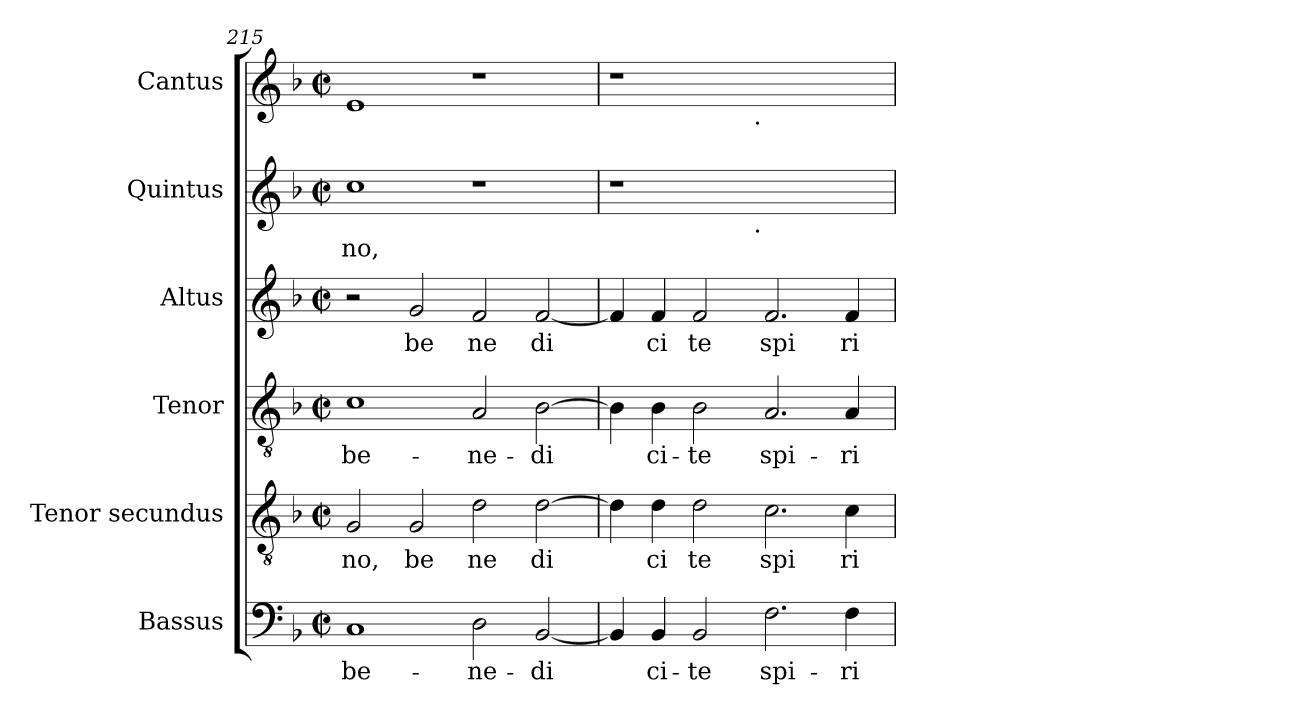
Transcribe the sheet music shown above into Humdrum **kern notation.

**kern	**text	**kern	**text	**kern	**text	**kern	**text	**kern	**text	**kern	**text
*part6	*part6	*part5	*part5	*part4	*part4	*part3	*part3	*part2	*part2	*part1	*part1
*staff6	*staff6	*staff5	*staff5	*staff4	*staff4	*staff3	*staff3	*staff2	*staff2	*staff1	*staff1
*I"Bassus	*	*I"Tenor  secundus	*	*I"Tenor	*	*I"Altus	*	*I"Quintus	*	*I"Cantus	*
*I'B	*	*	*	*I'T	*	*I'A	*	*I'Q	*	*I'C	*
*clefF4	*	*clefGv2	*	*clefGv2	*	*clefG2	*	*clefG2	*	*clefG2	*
*k[b-]	*	*k[b-]	*	*k[b-]	*	*k[b-]	*	*k[b-]	*	*k[b-]	*
*F:	*	*F:	*	*F:	*	*F:	*	*F:	*	*F:	*
*M2/2	*	*M2/2	*	*M2/2	*	*M2/2	*	*M2/2	*	*M2/2	*
*met(c|)	*	*met(c|)	*	*met(c|)	*	*met(c|)	*	*met(c|)	*	*met(c|)	*
=215	=215	=215	=215	=215	=215	=215	=215	=215	=215	=215	=215
!	!LO:LY:b:cj	!	!LO:LY:b:cj	!	!LO:LY:b:cj	!	!	!	!LO:LY:b:cj	!	!LO:LY:b:cj
1C	be-	2G/	no,	1c	be-	2r	.	1cc	no,	1e	.
!	!	!	!LO:LY:b:cj	!	!	!	!LO:LY:b:cj	!	!	!	!
.	.	2G/	be	.	.	2g/	be	.	.	.	.
!	!LO:LY:b:cj	!	!LO:LY:b:cj	!	!LO:LY:b:cj	!	!LO:LY:b:cj	!	!	!	!
2D\	-ne-	2d\	ne	2A/	-ne-	2f/	ne	1r	.	1r	.
!	!LO:LY:b:cj	!	!LO:LY:b:cj	!	!LO:LY:b:cj	!	!LO:LY:b:cj	!	!	!	!
[<2BB-/	-di-	[>2d\	di	[>2B-\	-di-	[<2f/	di	.	.	.	.
=216	=216	=216	=216	=216	=216	=216	=216	=216	=216	=216	=216
!	!LO:LY:b:cj	!	!LO:LY:b:cj	!	!LO:LY:b:cj	!	!LO:LY:b:cj	!	!	!	!
*	*	*	*	*	*	*	*	*^	*	*^	*
4BB-/]	--	4d\]	.	4B-\]	--	4f/]	.	1r	2ryy	.	1r	2ryy	.
!	!LO:LY:b:cj	!	!LO:LY:b:cj	!	!LO:LY:b:cj	!	!LO:LY:b:cj	!	!	!	!	!	!
4BB-/	-ci-	4d\	ci	4B-\	-ci-	4f/	ci	.	.	.	.	.	.
!	!LO:LY:b:cj	!	!LO:LY:b:cj	!	!LO:LY:b:cj	!	!LO:LY:b:cj	!	!	!	!	!	!
2BB-/	-te	2d\	te	2B-\	-te	2f/	te	.	4...ryy	.	.	4...ryy	.
!	!	!	!	!	!	!	!	!	!	!	!	!LO:TX:b:t=.	!
!	!	!	!	!	!	!	!	!	!LO:TX:b:t=.	!	!	!	!
.	.	.	.	.	.	.	.	.	1ryy	.	.	1ryy	.
!	!LO:LY:b:cj	!	!LO:LY:b:cj	!	!LO:LY:b:cj	!	!LO:LY:b:cj	!	!	!	!	!	!
2.F\	spi-	2.c\	spi	2.A/	spi-	2.f/	spi	1ryy	.	.	1ryy	.	.
!	!LO:LY:b:cj	!	!LO:LY:b:cj	!	!LO:LY:b:cj	!	!LO:LY:b:cj	!	!	!	!	!	!
4F\	-ri-	4c\	ri	4A/	-ri-	4f/	ri	.	.	.	.	.	.
.	.	.	.	.	.	.	.	.	32ryy	.	.	32ryy	.
*	*	*	*	*	*	*	*	*v	*v	*	*	*	*
*	*	*	*	*	*	*	*	*	*	*v	*v	*
=	=	=	=	=	=	=	=	=	=	=	=
*-	*-	*-	*-	*-	*-	*-	*-	*-	*-	*-	*-
